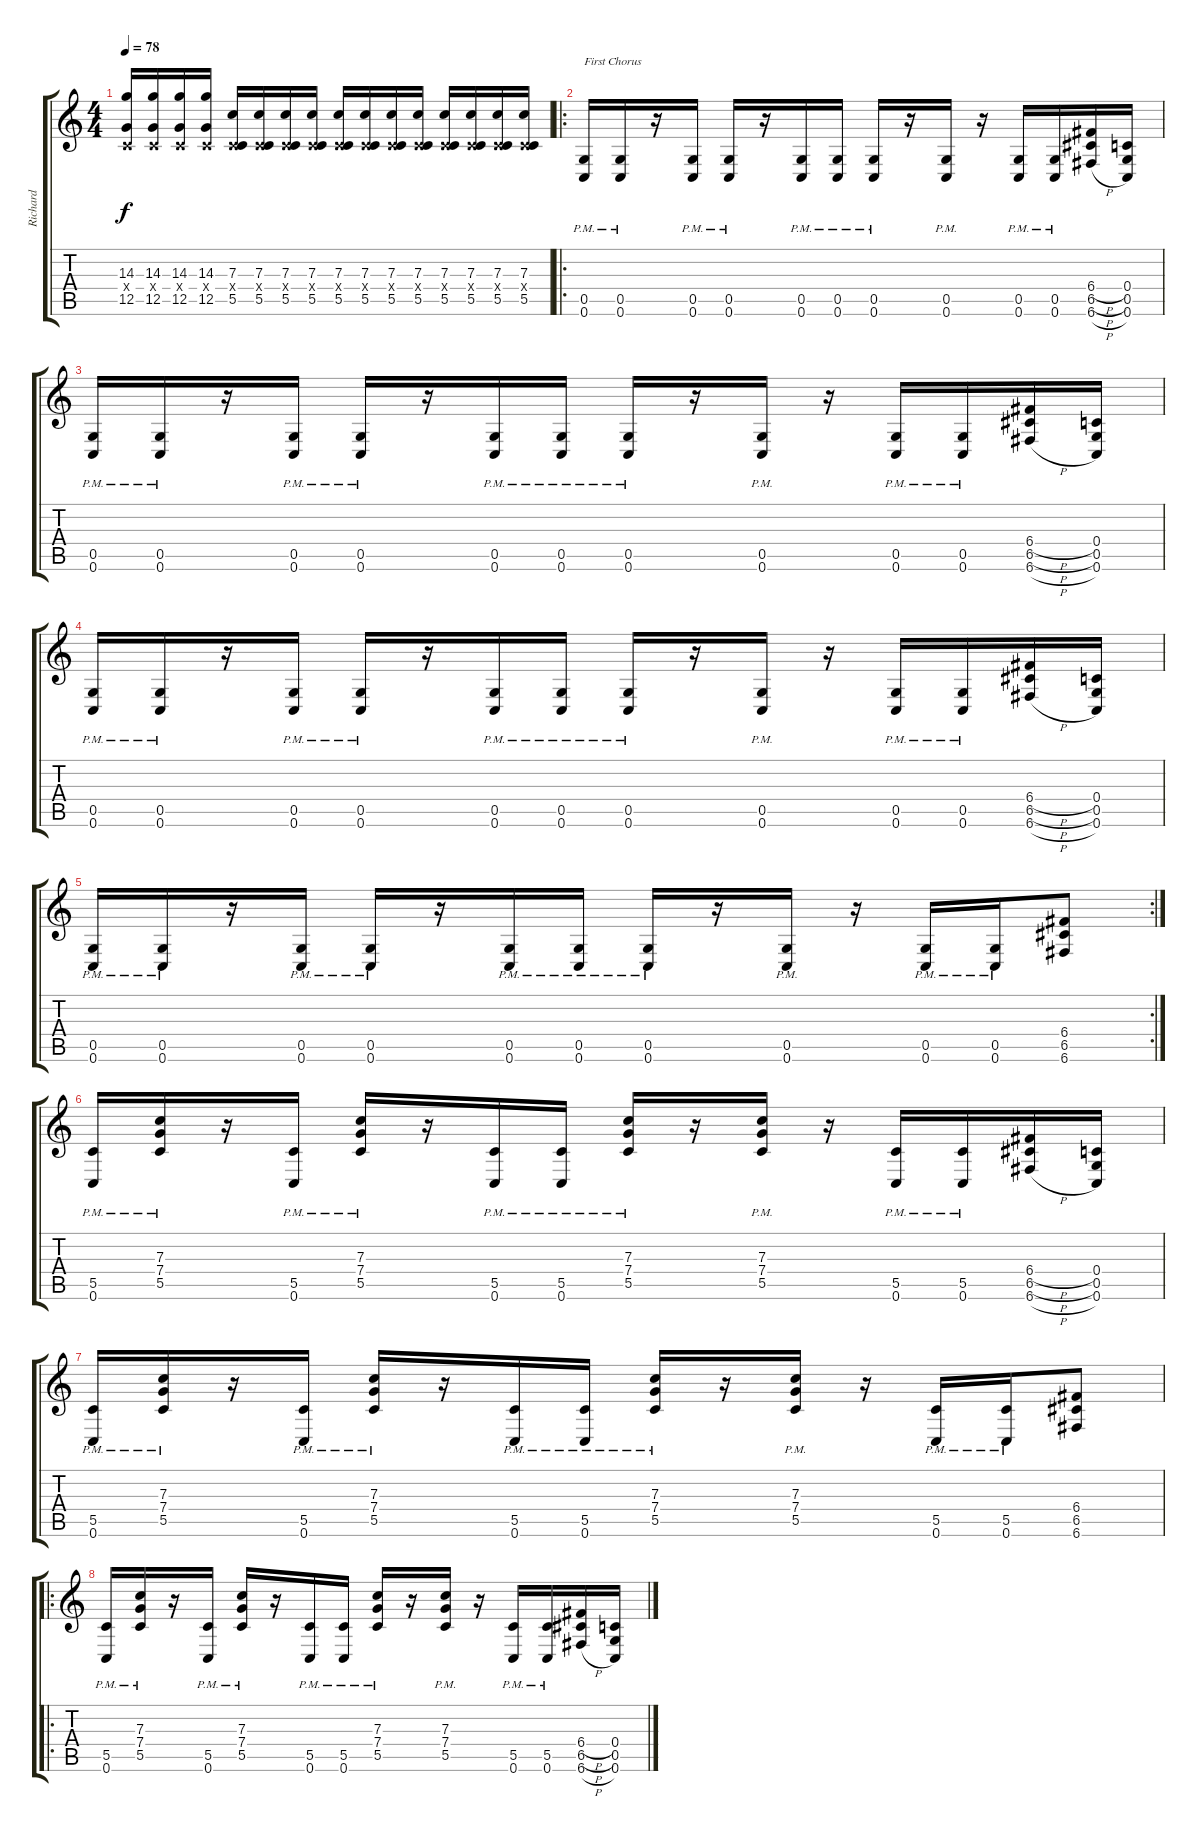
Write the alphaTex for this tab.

\track ("Richard" "Richard") {instrument distortionguitar}
\staff {score tabs}
\tuning (D4 A3 F3 C3 G2 C2) {hide}
\ts (4 4)
\tempo 78
\clef g2
\ks c
(14.3 0.4{x} 12.5).16{dy f} (14.3 0.4{x} 12.5).16 (14.3 0.4{x} 12.5).16 (14.3 0.4{x} 12.5).16 (7.3 0.4{x} 5.5).16 (7.3 0.4{x} 5.5).16 (7.3 0.4{x} 5.5).16 (7.3 0.4{x} 5.5).16 (7.3 0.4{x} 5.5).16 (7.3 0.4{x} 5.5).16 (7.3 0.4{x} 5.5).16 (7.3 0.4{x} 5.5).16 (7.3 0.4{x} 5.5).16 (7.3 0.4{x} 5.5).16 (7.3 0.4{x} 5.5).16 (7.3 0.4{x} 5.5).16 |
\ro
(0.5{pm} 0.6).16{txt "First Chorus"} (0.5{pm} 0.6).16 r.16 (0.5{pm} 0.6).16 (0.5{pm} 0.6).16 r.16 (0.5{pm} 0.6).16 (0.5{pm} 0.6).16 (0.5{pm} 0.6).16 r.16 (0.5{pm} 0.6).16 r.16 (0.5{pm} 0.6).16 (0.5{pm} 0.6).16 (6.4{h} 6.5{h} 6.6{h}).16 (0.4 0.5 0.6).16 |
(0.5{pm} 0.6).16 (0.5{pm} 0.6).16 r.16 (0.5{pm} 0.6).16 (0.5{pm} 0.6).16 r.16 (0.5{pm} 0.6).16 (0.5{pm} 0.6).16 (0.5{pm} 0.6).16 r.16 (0.5{pm} 0.6).16 r.16 (0.5{pm} 0.6).16 (0.5{pm} 0.6).16 (6.4{h} 6.5{h} 6.6{h}).16 (0.4 0.5 0.6).16 |
(0.5{pm} 0.6).16 (0.5{pm} 0.6).16 r.16 (0.5{pm} 0.6).16 (0.5{pm} 0.6).16 r.16 (0.5{pm} 0.6).16 (0.5{pm} 0.6).16 (0.5{pm} 0.6).16 r.16 (0.5{pm} 0.6).16 r.16 (0.5{pm} 0.6).16 (0.5{pm} 0.6).16 (6.4{h} 6.5{h} 6.6{h}).16 (0.4 0.5 0.6).16 |
\rc 2
(0.5{pm} 0.6).16 (0.5{pm} 0.6).16 r.16 (0.5{pm} 0.6).16 (0.5{pm} 0.6).16 r.16 (0.5{pm} 0.6).16 (0.5{pm} 0.6).16 (0.5{pm} 0.6).16 r.16 (0.5{pm} 0.6).16 r.16 (0.5{pm} 0.6).16 (0.5{pm} 0.6).16 (6.4 6.5 6.6).8 |
(5.5{pm} 0.6).16{instrument acousticguitarnylon} (7.3 7.4{pm} 5.5{pm}).16 r.16 (5.5{pm} 0.6).16 (7.3 7.4{pm} 5.5{pm}).16 r.16 (5.5{pm} 0.6).16 (5.5{pm} 0.6).16 (7.3 7.4{pm} 5.5{pm}).16 r.16 (7.3 7.4{pm} 5.5{pm}).16 r.16 (5.5{pm} 0.6).16 (5.5{pm} 0.6).16 (6.4{h} 6.5{h} 6.6{h}).16 (0.4 0.5 0.6).16 |
(5.5{pm} 0.6).16{instrument acousticguitarnylon} (7.3 7.4{pm} 5.5{pm}).16 r.16 (5.5{pm} 0.6).16 (7.3 7.4{pm} 5.5{pm}).16 r.16 (5.5{pm} 0.6).16 (5.5{pm} 0.6).16 (7.3 7.4{pm} 5.5{pm}).16 r.16 (7.3 7.4{pm} 5.5{pm}).16 r.16 (5.5{pm} 0.6).16 (5.5{pm} 0.6).16 (6.4 6.5 6.6).8 |
\ro
(5.5{pm} 0.6).16{instrument acousticguitarnylon} (7.3 7.4{pm} 5.5{pm}).16 r.16 (5.5{pm} 0.6).16 (7.3 7.4{pm} 5.5{pm}).16 r.16 (5.5{pm} 0.6).16 (5.5{pm} 0.6).16 (7.3 7.4{pm} 5.5{pm}).16 r.16 (7.3 7.4{pm} 5.5{pm}).16 r.16 (5.5{pm} 0.6).16 (5.5{pm} 0.6).16 (6.4{h} 6.5{h} 6.6{h}).16 (0.4 0.5 0.6).16
